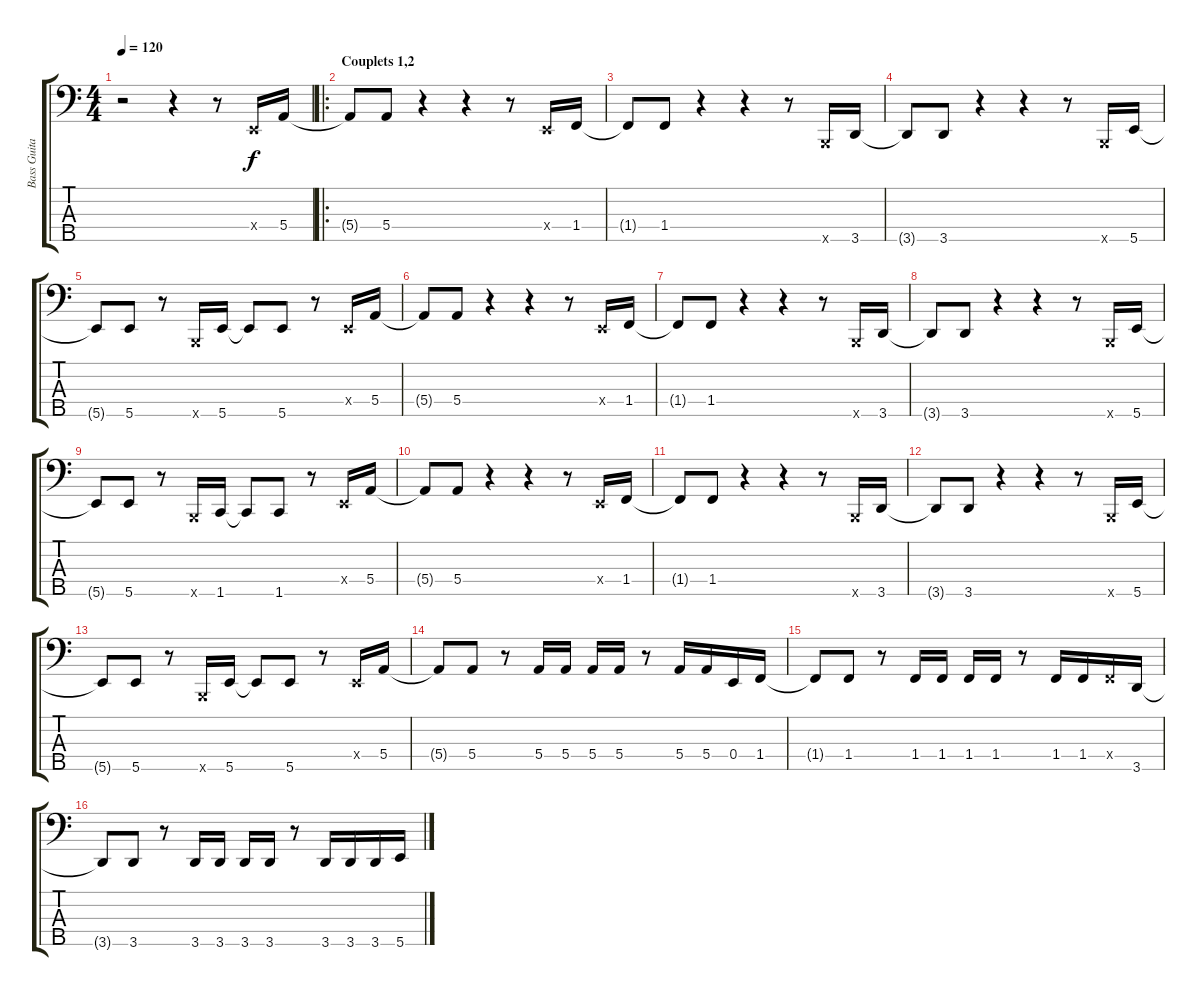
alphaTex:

\track ("Bass Guitar" "Bass Guita") {instrument electricbassfinger}
\staff {score tabs}
\tuning (G2 D2 A1 E1 B0) {hide}
\ts (4 4)
\tempo 120
\clef f4
\ks c
r.2{dy f instrument electricbassfinger} r.4 r.8 0.4{x}.16 5.4.16 |
\ro
\section ("" "Couplets 1,2")
5.4{t}.8 5.4.8 r.4 r.4 r.8 0.4{x}.16 1.4.16 |
1.4{t}.8 1.4.8 r.4 r.4 r.8 0.5{x}.16 3.5.16 |
3.5{t}.8 3.5.8 r.4 r.4 r.8 0.5{x}.16 5.5.16 |
5.5{t}.8 5.5.8 r.8 0.5{x}.16 5.5.16 5.5{t}.8 5.5.8 r.8 0.4{x}.16 5.4.16 |
5.4{t}.8 5.4.8 r.4 r.4 r.8 0.4{x}.16 1.4.16 |
1.4{t}.8 1.4.8 r.4 r.4 r.8 0.5{x}.16 3.5.16 |
3.5{t}.8 3.5.8 r.4 r.4 r.8 0.5{x}.16 5.5.16 |
5.5{t}.8 5.5.8 r.8 0.5{x}.16 1.5.16 1.5{t}.8 1.5.8 r.8 0.4{x}.16 5.4.16 |
5.4{t}.8 5.4.8 r.4 r.4 r.8 0.4{x}.16 1.4.16 |
1.4{t}.8 1.4.8 r.4 r.4 r.8 0.5{x}.16 3.5.16 |
3.5{t}.8 3.5.8 r.4 r.4 r.8 0.5{x}.16 5.5.16 |
5.5{t}.8 5.5.8 r.8 0.5{x}.16 5.5.16 5.5{t}.8 5.5.8 r.8 0.4{x}.16 5.4.16 |
5.4{t}.8 5.4.8 r.8 5.4.16 5.4.16 5.4.16 5.4.16 r.8 5.4.16 5.4.16 0.4.16 1.4.16 |
1.4{t}.8 1.4.8 r.8 1.4.16 1.4.16 1.4.16 1.4.16 r.8 1.4.16 1.4.16 1.4{x}.16 3.5.16 |
3.5{t}.8 3.5.8 r.8 3.5.16 3.5.16 3.5.16 3.5.16 r.8 3.5.16 3.5.16 3.5.16 5.5.16
